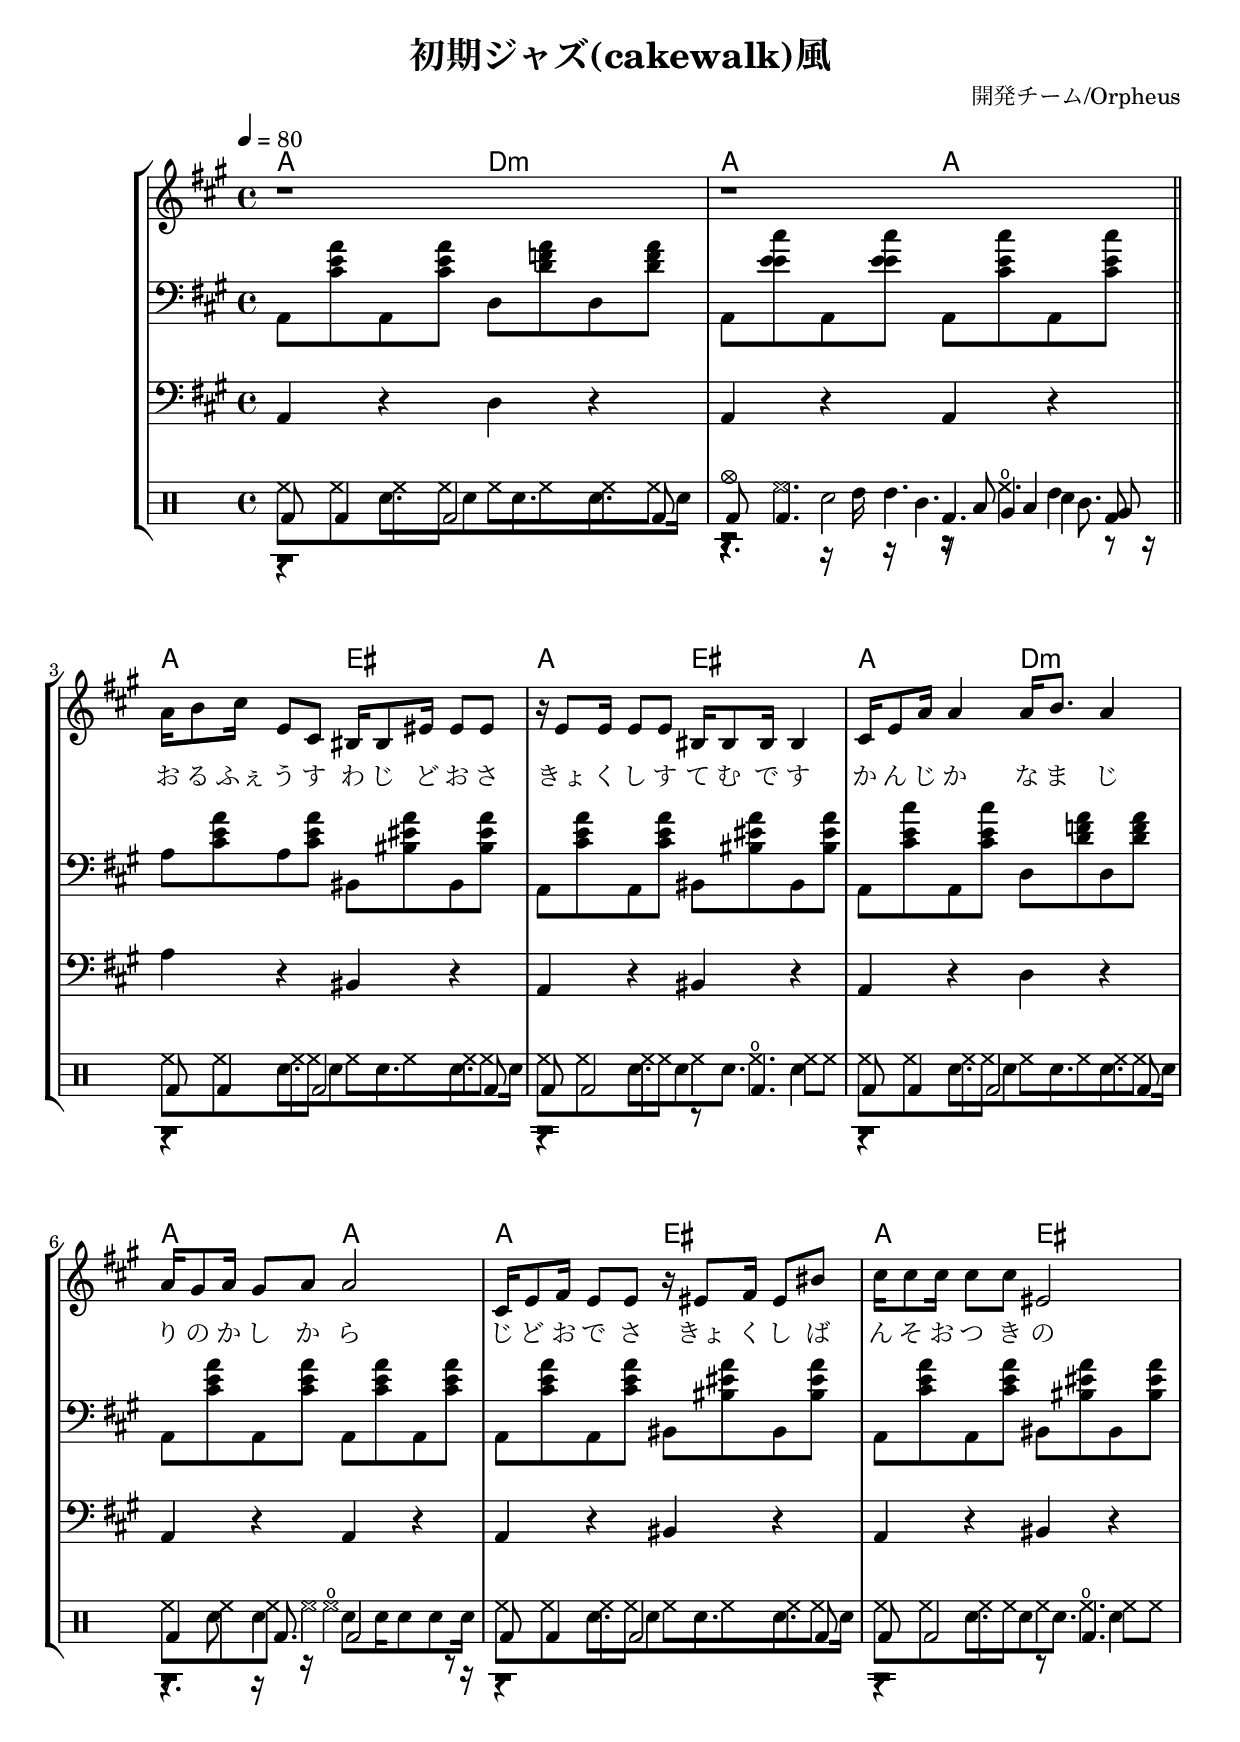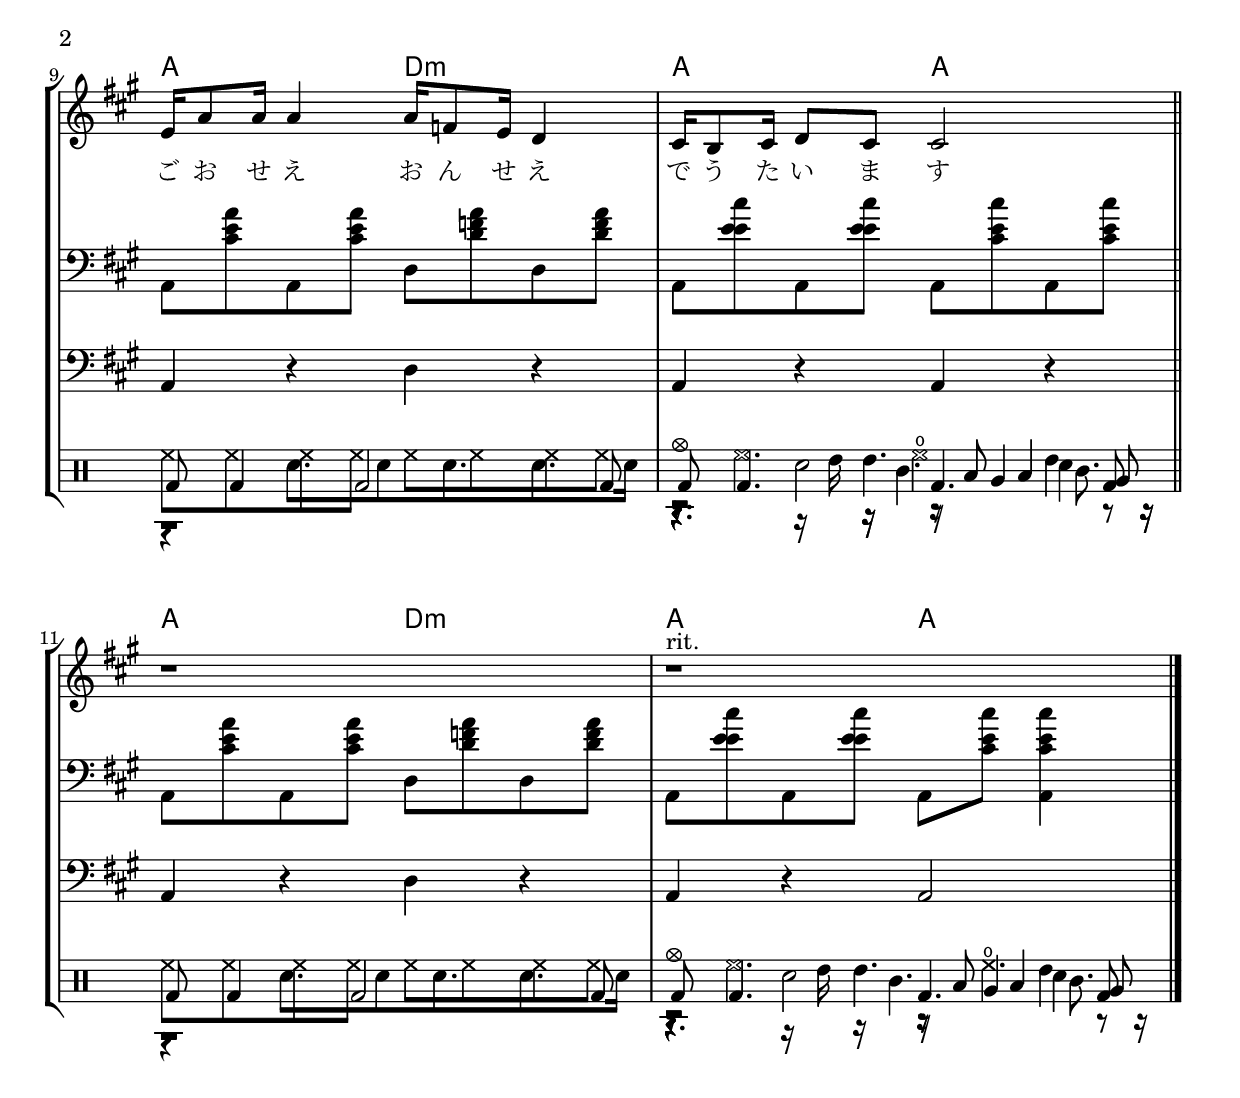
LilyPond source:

\version "2.12.1"

\header {
	title = \markup {初期ジャズ(cakewalk)風}
	composer = \markup \center-column {開発チーム/Orpheus}
}

harmony = \chordmode {
	a2 d:m a a 

	a eis a eis a d:m a a a eis a eis a d:m a a 

	a d:m a a 
}

melody = {
	\key a \major
	\tempo 4 = 80
	r1 | r1   
	\set Staff.midiInstrument = #"fss0.5"
	 a'16  b'8  cis''16  e'8  cis'8  bis16  bis8  eis'16  eis'8  eis'8 
	r16  e'8  e'16  e'8  e'8  bis16  bis8  bis16  bis4 
	cis'16  e'8  a'16  a'4  a'16  b'8.  a'4 
	a'16  gis'8  a'16  gis'8  a'8  a'2 
	cis'16  e'8  fis'16  e'8  e'8  r16  eis'8  fis'16  eis'8  bis'8 
	cis''16  cis''8  cis''16  cis''8  cis''8  eis'2 
	e'16  a'8  a'16  a'4  a'16  f'8  e'16  d'4 
	cis'16  b8  cis'16  d'8  cis'8  cis'2
	r1 | r1^"rit." \bar "|."
}

words = \lyricmode {
	
	お  る  ふぇ  う  す  わ  じ  ど  お  さ  きょ  く  し  す  て  む  で  す  か  ん  じ  か  な  ま  じ  り  の  か  し  か  ら  じ  ど  お  で  さ  きょ  く  し  ば  ん  そ  お  つ  き  の  ご  お  せ  え  お  ん  せ  え  で  う  た  い  ま  す  
	
}

tempochange = {
	\tempo 4 = 80
	r1 | r1 \bar "||"
	\tempo 4 = 80
	r1 | r1 | r1 | r1 | r1 | r1 | r1 | r1 \bar "||"
	\tempo 4 = 80
	r1 | \tempo 4 = 60 r2 \tempo 4 = 53 r2 \bar "|."
}

mainacc = {
	\clef bass
	\set Staff.midiInstrument = #"Acoustic grand"
	\key a \major
	\tempo 4 = 80
	a,8 <cis' e' a'> a, <cis' e' a'>
	d8 <d' f' a'> d <d' f' a'>
	a,8 <e' e' cis''> a, <e' e' cis''>
	a,8 <cis' e' cis''> a, <cis' e' cis''>
	\bar "||"

	\set Staff.midiInstrument = #"Acoustic grand"
	a8 <cis' e' a'> a <cis' e' a'>
	bis,8 <bis eis' a'> bis, <bis eis' a'>
	a,8 <cis' e' a'> a, <cis' e' a'>
	bis,8 <bis eis' a'> bis, <bis eis' a'>
	a,8 <cis' e' cis''> a, <cis' e' cis''>
	d8 <d' f' a'> d <d' f' a'>
	a,8 <cis' e' a'> a, <cis' e' a'>
	a,8 <cis' e' a'> a, <cis' e' a'>
	a,8 <cis' e' a'> a, <cis' e' a'>
	bis,8 <bis eis' a'> bis, <bis eis' a'>
	a,8 <cis' e' a'> a, <cis' e' a'>
	bis,8 <bis eis' a'> bis, <bis eis' a'>
	a,8 <cis' e' a'> a, <cis' e' a'>
	d8 <d' f' a'> d <d' f' a'>
	a,8 <e' e' cis''> a, <e' e' cis''>
	a,8 <cis' e' cis''> a, <cis' e' cis''>
	\bar "||"

	\set Staff.midiInstrument = #"Acoustic grand"
	a,8 <cis' e' a'> a, <cis' e' a'>
	d8 <d' f' a'> d <d' f' a'>
	a,8 <e' e' cis''> a, <e' e' cis''>
	a,8 <cis' e' cis''>8 <a, cis' e' cis''>4
	\bar "|."
}

subacc = {
	\clef bass
	\set Staff.midiInstrument = #"Pizzicato Strings"
	\key a \major
	\tempo 4 = 80
	a,4 r4
	d4 r4
	a,4 r4
	a,4 r4
	\bar "||"

	\set Staff.midiInstrument = #"Pizzicato Strings"
	a4 r4
	bis,4 r4
	a,4 r4
	bis,4 r4
	a,4 r4
	d4 r4
	a,4 r4
	a,4 r4
	a,4 r4
	bis,4 r4
	a,4 r4
	bis,4 r4
	a,4 r4
	d4 r4
	a,4 r4
	a,4 r4
	\bar "||"

	\set Staff.midiInstrument = #"Pizzicato Strings"
	a,4 r4
	d4 r4
	a,4 r4
	a,2
	\bar "|."
}

percA = {
	\drummode {
	hh8 hh8 hh8 hh8 hh8 hh8 hh8 hh8  |r8 hh2. r8  \bar "||"
	hh8 hh8 hh8 hh8 hh8 hh8 hh8 hh8  |hh8 hh8 hh8 hh8 hh4 hh8 hh8  |hh8 hh8 hh8 hh8 hh8 hh8 hh8 hh8  |hh8 hh8 hh8 hh2 r8  |hh8 hh8 hh8 hh8 hh8 hh8 hh8 hh8  |hh8 hh8 hh8 hh8 hh4 hh8 hh8  |hh8 hh8 hh8 hh8 hh8 hh8 hh8 hh8  |r8 hh2. r8  \bar "||"
	hh8 hh8 hh8 hh8 hh8 hh8 hh8 hh8  |r8 hh2. r8  \bar "|."
	}
}

percB = {
	\drummode {
	r4 sn8. sn8 sn8. sn8. sn16  |r4 sn2 sn4  \bar "||"
	r4 sn8. sn8 sn8. sn8. sn16  |r4 sn8. sn8 sn8. sn4  |r4 sn8. sn8 sn8. sn8. sn16  |r8 sn8 sn4 sn8 sn16 sn8 sn8 sn16  |r4 sn8. sn8 sn8. sn8. sn16  |r4 sn8. sn8 sn8. sn4  |r4 sn8. sn8 sn8. sn8. sn16  |r4 sn2 sn4  \bar "||"
	r4 sn8. sn8 sn8. sn8. sn16  |r4 sn2 sn4  \bar "|."
	}
}

percC = {
	\drummode {
	bd8 bd4 bd2 bd8  |bd8 bd4. bd4. bd8  \bar "||"
	bd8 bd4 bd2 bd8  |bd8 bd2 bd4.  |bd8 bd4 bd2 bd8  |bd4 r16 bd8. bd2  |bd8 bd4 bd2 bd8  |bd8 bd2 bd4.  |bd8 bd4 bd2 bd8  |bd8 bd4. bd4. bd8  \bar "||"
	bd8 bd4 bd2 bd8  |bd8 bd4. bd4. bd8  \bar "|."
	}
}

percD = {
	\drummode {
	r1  |r2 r8 hho4.  \bar "||"
	r1  |r2 r8 hho4.  |r1  |r4. r16 hho2 r16  |r1  |r2 r8 hho4.  |r1  |r4. r16 hho2 r16  \bar "||"
	r1  |r2 r8 hho4.  \bar "|."
	}
}

percE = {
	\drummode {
	r1 |cymc1  \bar "||"
	r1 |r1 |r1 |r1 |r1 |r1 |r1 |cymc1  \bar "||"
	r1 |cymc1  \bar "|."
	}
}

percF = {
	\drummode {
	r1 |r4 r16 tommh16 tommh4. tommh4  \bar "||"
	r1 |r1 |r1 |r1 |r1 |r1 |r1 |r4 r16 tommh16 tommh4. tommh4  \bar "||"
	r1 |r4 r16 tommh16 tommh4. tommh4  \bar "|."
	}
}

percG = {
	\drummode {
	r1 |r4. r16 tomml4. tomml8.  \bar "||"
	r1 |r1 |r1 |r1 |r1 |r1 |r1 |r4. r16 tomml4. tomml8.  \bar "||"
	r1 |r4. r16 tomml4. tomml8.  \bar "|."
	}
}

percH = {
	\drummode {
	r1 |r2 r16 toml8 toml4 r16  \bar "||"
	r1 |r1 |r1 |r1 |r1 |r1 |r1 |r2 r16 toml8 toml4 r16  \bar "||"
	r1 |r2 r16 toml8 toml4 r16  \bar "|."
	}
}

percI = {
	\drummode {
	r1 |r2 r8 tomfh4 tomfh8  \bar "||"
	r1 |r1 |r1 |r1 |r1 |r1 |r1 |r2 r8 tomfh4 tomfh8  \bar "||"
	r1 |r2 r8 tomfh4 tomfh8  \bar "|."
	}
}

\score {
	<<
		\new StaffGroup <<
			\new ChordNames {\harmony}
			\new Voice = "melody" {\melody}
			\new Lyrics \lyricsto "melody" \words
			\new Staff = "mainacc" {\mainacc}
			\new Staff = "subacc" {\subacc}
			\new DrumStaff <<
				\new DrumVoice {\percA}
				\new DrumVoice {\percB}
				\new DrumVoice {\percC}
				\new DrumVoice {\percD}
				\new DrumVoice {\percE}
				\new DrumVoice {\percF}
				\new DrumVoice {\percG}
				\new DrumVoice {\percH}
				\new DrumVoice {\percI}
			>>
		>>
	>>
	\layout { }
}
